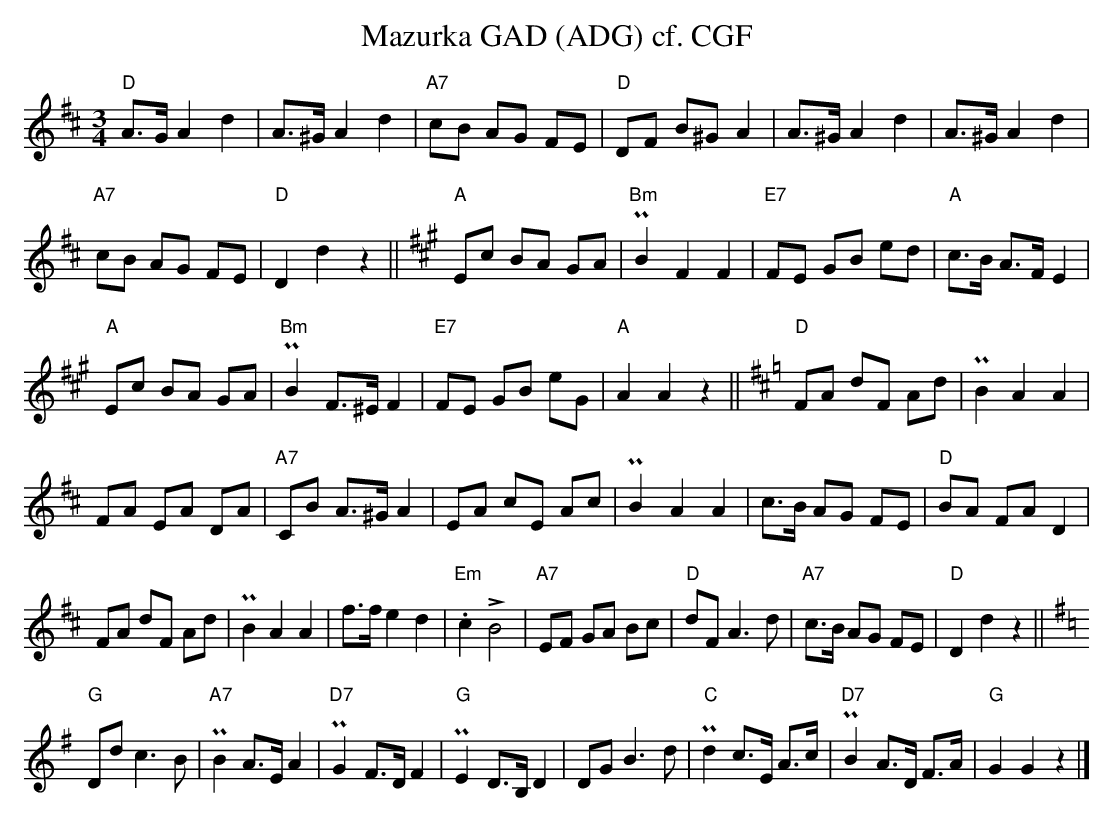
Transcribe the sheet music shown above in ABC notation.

X:1
T:Mazurka GAD (ADG) cf. CGF
M:3/4
L:1/8
K:Dmaj%%MIDI gchordon
"D"A>GA2d2 | A>^GA2d2 | "A7"cB AG FE | "D"DF B^GA2 | A>^GA2d2 | A>^GA2d2 |
"A7"cB AG FE | "D"D2d2z2 || [K:Amaj] "A"Ec BA GA | "Bm"PB2F2F2 | "E7"FE GB ed | "A"c>B A>FE2 |
"A"Ec BA GA | "Bm"PB2F>^EF2 | "E7"FE GB eG | "A"A2A2z2 || [K:Dmaj] "D"FA dF Ad | PB2A2A2 |
FA EA DA | "A7"CB A>^GA2 | EA cE Ac | PB2A2A2 | c>B AG FE | "D"BA FAD2 |
FA dF Ad | PB2A2A2 | f>fe2d2 | "Em".c2!>!B4 | "A7"EF GA Bc | "D"dFA3d | "A7"c>B AG FE | "D"D2d2z2 || [K:Gmaj]
"G"Ddc3B | "A7"PB2A>EA2 | "D7"PG2F>DF2 | "G"PE2D>B,D2 | DGB3d | "C"Pd2c>E A>c | "D7"PB2A>D F>A | "G"G2G2z2 |]
